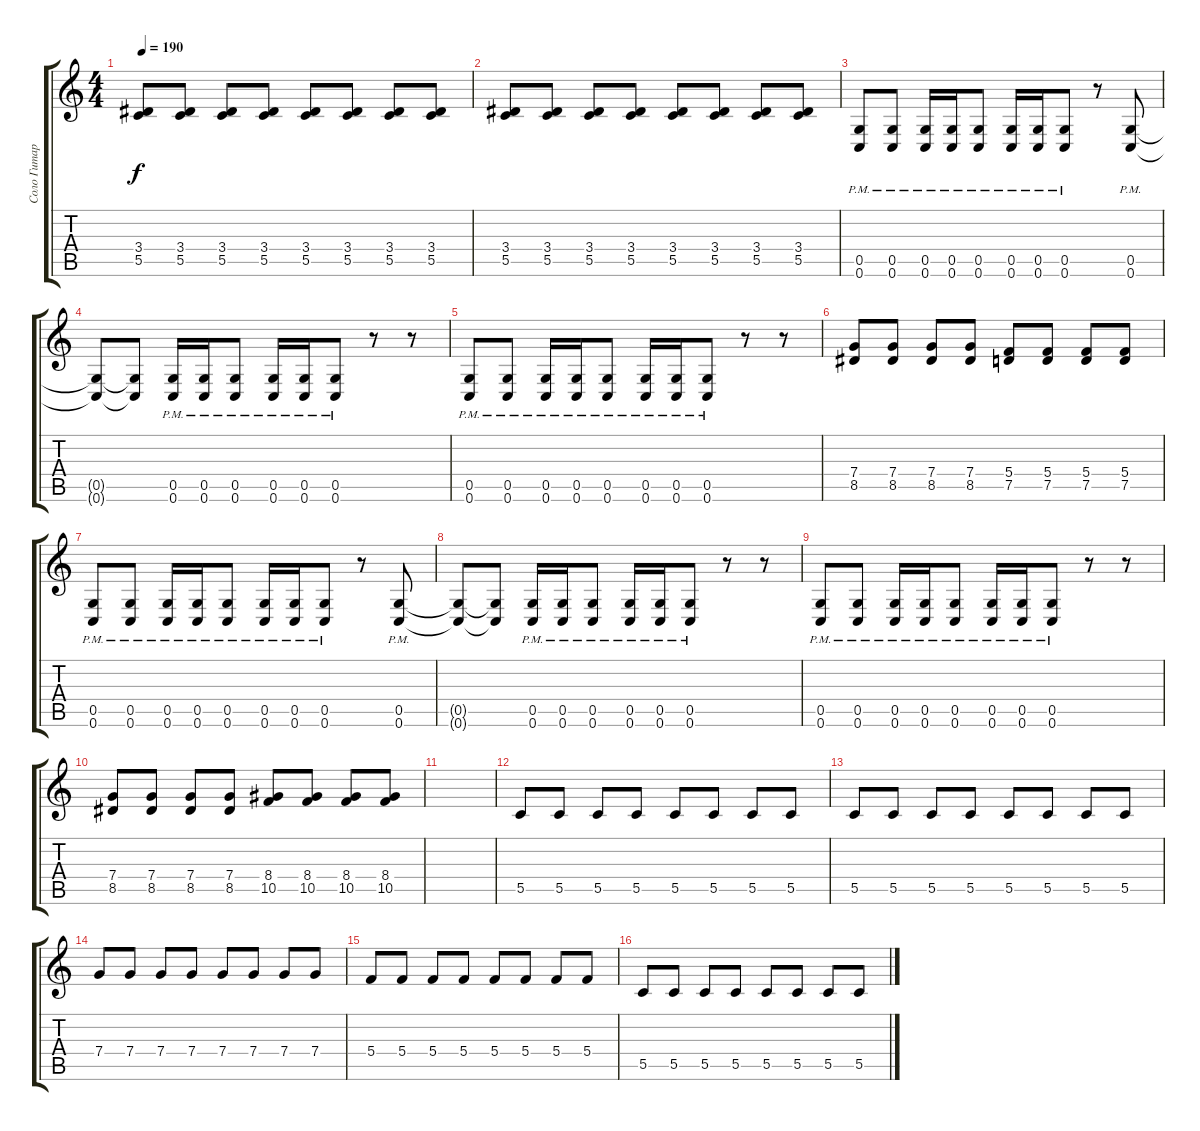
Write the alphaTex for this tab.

\track ("Соло Гитара" "Соло Гитар") {instrument distortionguitar}
\staff {score tabs}
\tuning (D4 A3 F3 C3 G2 C2) {hide}
\ts (4 4)
\tempo 190
\clef g2
\ks c
(3.4 5.5).8{dy f} (3.4 5.5).8 (3.4 5.5).8 (3.4 5.5).8 (3.4 5.5).8 (3.4 5.5).8 (3.4 5.5).8 (3.4 5.5).8 |
(3.4 5.5).8 (3.4 5.5).8 (3.4 5.5).8 (3.4 5.5).8 (3.4 5.5).8 (3.4 5.5).8 (3.4 5.5).8 (3.4 5.5).8 |
(0.5{pm} 0.6{pm}).8 (0.5{pm} 0.6{pm}).8 (0.5{pm} 0.6{pm}).16 (0.5{pm} 0.6{pm}).16 (0.5{pm} 0.6{pm}).8 (0.5{pm} 0.6{pm}).16 (0.5{pm} 0.6{pm}).16 (0.5{pm} 0.6{pm}).8 r.8 (0.5{pm} 0.6{pm}).8 |
(0.5{t} 0.6{t}).8 (0.5{t} 0.6{t}).8 (0.5{pm} 0.6{pm}).16 (0.5{pm} 0.6{pm}).16 (0.5{pm} 0.6{pm}).8 (0.5{pm} 0.6{pm}).16 (0.5{pm} 0.6{pm}).16 (0.5{pm} 0.6{pm}).8 r.8 r.8 |
(0.5{pm} 0.6{pm}).8 (0.5{pm} 0.6{pm}).8 (0.5{pm} 0.6{pm}).16 (0.5{pm} 0.6{pm}).16 (0.5{pm} 0.6{pm}).8 (0.5{pm} 0.6{pm}).16 (0.5{pm} 0.6{pm}).16 (0.5{pm} 0.6{pm}).8 r.8 r.8 |
(7.4 8.5).8 (7.4 8.5).8 (7.4 8.5).8 (7.4 8.5).8 (5.4 7.5).8 (5.4 7.5).8 (5.4 7.5).8 (5.4 7.5).8 |
(0.5{pm} 0.6{pm}).8 (0.5{pm} 0.6{pm}).8 (0.5{pm} 0.6{pm}).16 (0.5{pm} 0.6{pm}).16 (0.5{pm} 0.6{pm}).8 (0.5{pm} 0.6{pm}).16 (0.5{pm} 0.6{pm}).16 (0.5{pm} 0.6{pm}).8 r.8 (0.5{pm} 0.6{pm}).8 |
(0.5{t} 0.6{t}).8 (0.5{t} 0.6{t}).8 (0.5{pm} 0.6{pm}).16 (0.5{pm} 0.6{pm}).16 (0.5{pm} 0.6{pm}).8 (0.5{pm} 0.6{pm}).16 (0.5{pm} 0.6{pm}).16 (0.5{pm} 0.6{pm}).8 r.8 r.8 |
(0.5{pm} 0.6{pm}).8 (0.5{pm} 0.6{pm}).8 (0.5{pm} 0.6{pm}).16 (0.5{pm} 0.6{pm}).16 (0.5{pm} 0.6{pm}).8 (0.5{pm} 0.6{pm}).16 (0.5{pm} 0.6{pm}).16 (0.5{pm} 0.6{pm}).8 r.8 r.8 |
(7.4 8.5).8 (7.4 8.5).8 (7.4 8.5).8 (7.4 8.5).8 (8.4 10.5).8 (8.4 10.5).8 (8.4 10.5).8 (8.4 10.5).8 |
|
5.5.8 5.5.8 5.5.8 5.5.8 5.5.8 5.5.8 5.5.8 5.5.8 |
5.5.8 5.5.8 5.5.8 5.5.8 5.5.8 5.5.8 5.5.8 5.5.8 |
7.4.8 7.4.8 7.4.8 7.4.8 7.4.8 7.4.8 7.4.8 7.4.8 |
5.4.8 5.4.8 5.4.8 5.4.8 5.4.8 5.4.8 5.4.8 5.4.8 |
5.5.8 5.5.8 5.5.8 5.5.8 5.5.8 5.5.8 5.5.8 5.5.8
